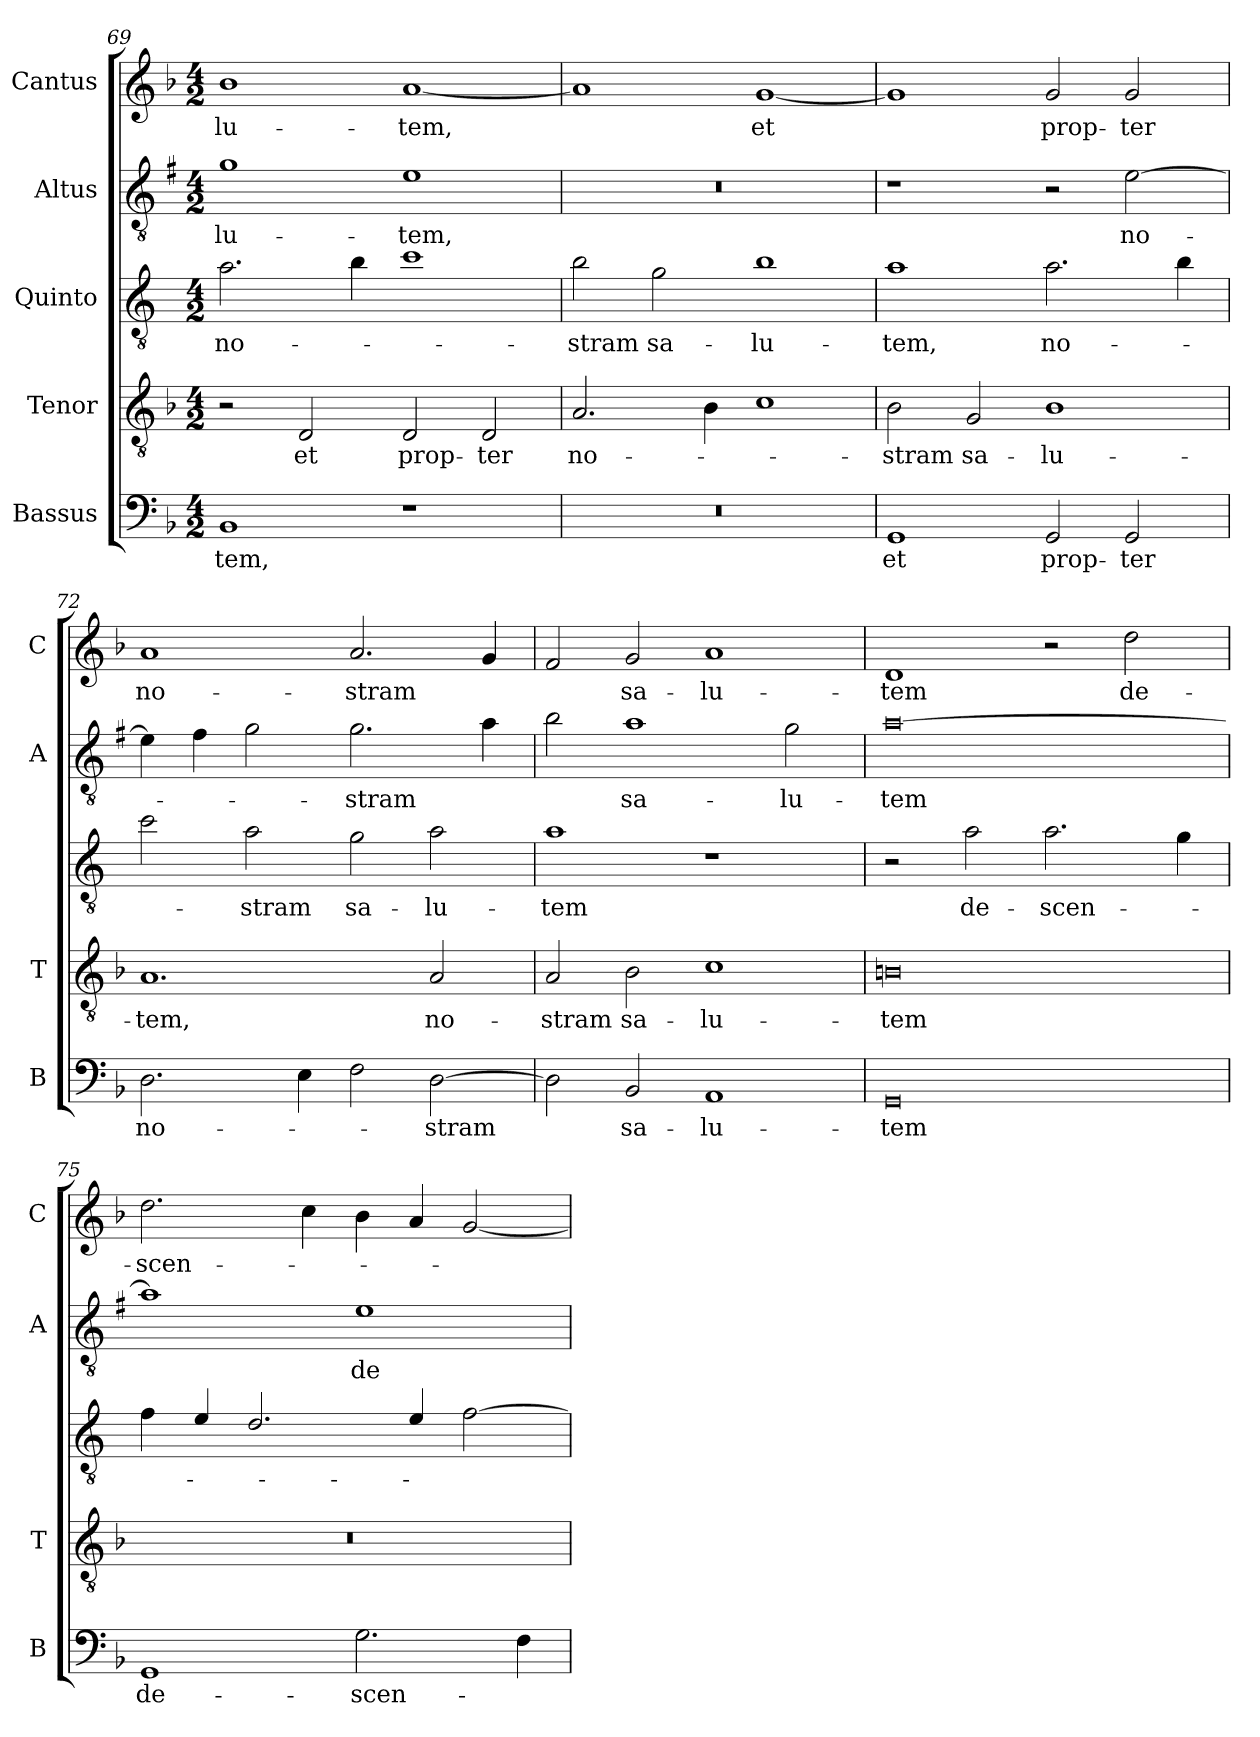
**kern	**text	**kern	**text	**kern	**text	**kern	**text	**kern	**text
*part5	*part5	*part4	*part4	*part3	*part3	*part2	*part2	*part1	*part1
*staff5	*staff5	*staff4	*staff4	*staff3	*staff3	*staff2	*staff2	*staff1	*staff1
*I"Bassus	*	*I"Tenor	*	*I"Quinto	*	*I"Altus	*	*I"Cantus	*
*I'B	*	*I'T	*	*	*	*I'A	*	*I'C	*
*clefF4	*	*clefGv2	*	*clefGv2	*	*clefGv2	*	*clefG2	*
*	*	*	*	*ITrd4c7	*	*ITrd1c2	*	*	*
*k[b-]	*	*k[b-]	*	*k[b-]	*	*k[b-]	*	*k[b-]	*
*F:	*	*F:	*	*F:	*	*F:	*	*F:	*
*M4/2	*	*M4/2	*	*M4/2	*	*M4/2	*	*M4/2	*
=69	=69	=69	=69	=69	=69	=69	=69	=69	=69
!	!LO:LY:b	!	!	!	!LO:LY:b	!	!LO:LY:b	!	!LO:LY:b
1BB-	-tem,	2r	.	2.d\	no-	1f	-lu-	1b-	-lu-
!	!	!	!LO:LY:b	!	!	!	!	!	!
.	.	2D/	et	.	.	.	.	.	.
.	.	.	.	4e\	.	.	.	.	.
!	!	!	!LO:LY:b	!	!	!	!LO:LY:b	!	!LO:LY:b
1r	.	2D/	prop-	1f	.	1d	-tem,	[1a	-tem,
!	!	!	!LO:LY:b	!	!	!	!	!	!
.	.	2D/	-ter	.	.	.	.	.	.
=70	=70	=70	=70	=70	=70	=70	=70	=70	=70
!	!	!	!LO:LY:b	!	!LO:LY:b	!	!	!	!
0r	.	2.A/	no-	2e\	-stram	0r	.	1a]	.
!	!	!	!	!	!LO:LY:b	!	!	!	!
.	.	.	.	2c\	sa-	.	.	.	.
.	.	4B-\	.	.	.	.	.	.	.
!	!	!	!	!	!LO:LY:b	!	!	!	!LO:LY:b
.	.	1c	.	1e	-lu-	.	.	[1g	et
=71	=71	=71	=71	=71	=71	=71	=71	=71	=71
!	!LO:LY:b	!	!LO:LY:b	!	!LO:LY:b	!	!	!	!
1GG	et	2B-\	-stram	1d	-tem,	1r	.	1g]	.
!	!	!	!LO:LY:b	!	!	!	!	!	!
.	.	2G/	sa-	.	.	.	.	.	.
!	!LO:LY:b	!	!LO:LY:b	!	!LO:LY:b	!	!	!	!LO:LY:b
2GG/	prop-	1B-	-lu-	2.d\	no-	2r	.	2g/	prop-
!	!LO:LY:b	!	!	!	!	!	!LO:LY:b	!	!LO:LY:b
2GG/	-ter	.	.	.	.	[2d\	no-	2g/	-ter
.	.	.	.	4e\	.	.	.	.	.
!!LO:PB:g=z
=72	=72	=72	=72	=72	=72	=72	=72	=72	=72
!	!LO:LY:b	!	!LO:LY:b	!	!	!	!	!	!LO:LY:b
2.D\	no-	1.A	-tem,	2f\	.	4d\]	.	1a	no-
.	.	.	.	.	.	4e\	.	.	.
!	!	!	!	!	!LO:LY:b	!	!	!	!
.	.	.	.	2d\	-stram	2f\	.	.	.
4E\	.	.	.	.	.	.	.	.	.
!	!	!	!	!	!LO:LY:b	!	!LO:LY:b	!	!LO:LY:b
2F\	.	.	.	2c\	sa-	2.f\	-stram	2.a/	-stram
!	!LO:LY:b	!	!LO:LY:b	!	!LO:LY:b	!	!	!	!
[2D\	-stram	2A/	no-	2d\	-lu-	.	.	.	.
.	.	.	.	.	.	4g\	.	4g/	.
=73	=73	=73	=73	=73	=73	=73	=73	=73	=73
!	!	!	!LO:LY:b	!	!LO:LY:b	!	!	!	!
2D\]	.	2A/	-stram	1d	-tem	2a\	.	2f/	.
!	!LO:LY:b	!	!LO:LY:b	!	!	!	!LO:LY:b	!	!LO:LY:b
2BB-/	sa-	2B-\	sa-	.	.	1g	sa-	2g/	sa-
!	!LO:LY:b	!	!LO:LY:b	!	!	!	!	!	!LO:LY:b
1AA	-lu-	1c	-lu-	1r	.	.	.	1a	-lu-
!	!	!	!	!	!	!	!LO:LY:b	!	!
.	.	.	.	.	.	2f\	-lu-	.	.
=74	=74	=74	=74	=74	=74	=74	=74	=74	=74
!	!LO:LY:b	!	!LO:LY:b	!	!	!	!LO:LY:b	!	!LO:LY:b
0GG	-tem	0Bn	-tem	2r	.	[0g	-tem	1d	-tem
!	!	!	!	!	!LO:LY:b	!	!	!	!
.	.	.	.	2d\	de-	.	.	.	.
!	!	!	!	!	!LO:LY:b	!	!	!	!
.	.	.	.	2.d\	-scen-	.	.	2r	.
!	!	!	!	!	!	!	!	!	!LO:LY:b
.	.	.	.	.	.	.	.	2dd\	de-
.	.	.	.	4c\	.	.	.	.	.
=75	=75	=75	=75	=75	=75	=75	=75	=75	=75
!	!LO:LY:b	!	!	!	!	!	!	!	!LO:LY:b
1GG	de-	0r	.	4B-\	.	1g]	.	2.dd\	-scen-
.	.	.	.	4A/	.	.	.	.	.
.	.	.	.	2.G/	.	.	.	.	.
.	.	.	.	.	.	.	.	4cc\	.
!	!LO:LY:b	!	!	!	!	!	!LO:LY:b	!	!
2.G\	-scen-	.	.	.	.	1d	de-	4b-\	.
.	.	.	.	4A/	.	.	.	4a/	.
.	.	.	.	[2B-\	.	.	.	[2g/	.
4F\	.	.	.	.	.	.	.	.	.
=	=	=	=	=	=	=	=	=	=
*-	*-	*-	*-	*-	*-	*-	*-	*-	*-
